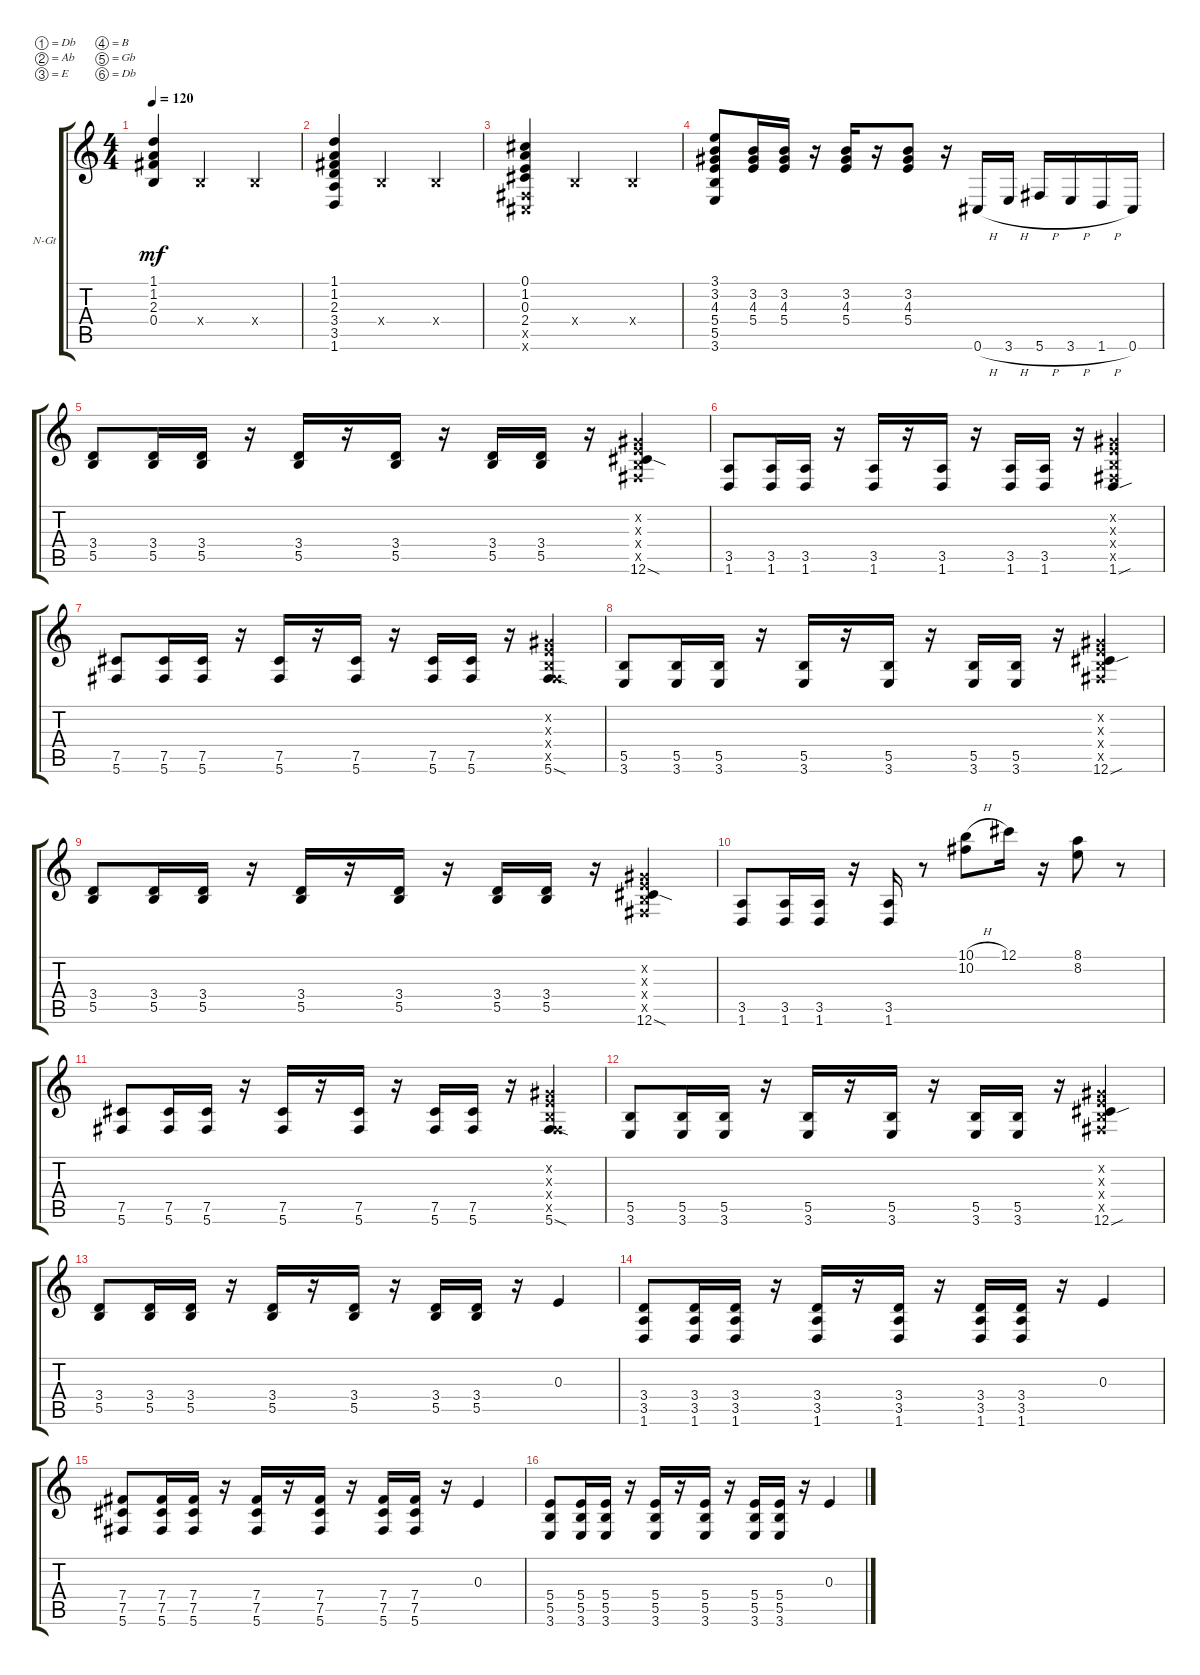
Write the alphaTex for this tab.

\defaultSystemsLayout 4
\bracketExtendMode groupsimilarinstruments
\firstSystemTrackNameOrientation horizontal
\otherSystemsTrackNameOrientation horizontal
\track ("Nylon Guitar" "N-Gt") {instrument acousticguitarnylon}
\staff {score tabs}
\tuning (Db4 Ab3 E3 B2 Gb2 Db2)
\ts (4 4)
\tempo 120
\clef g2
\ks c
(2.3 1.2 1.1 0.4).4{dy mf} 0.4{x}.2 0.4{x}.4 |
(2.3 1.2 1.1 3.4 1.6 3.5).4 0.4{x}.2 0.4{x}.4 |
(0.3 1.2 0.1 2.4 0.5{x} 0.6{x}).4 0.4{x}.2 0.4{x}.4 |
(4.3 3.2 3.1 5.4 3.6 5.5).8 (3.2 4.3 5.4).16 (3.2 4.3 5.4).16 r.16 (3.2 4.3 5.4).16 r.16 (3.2 4.3 5.4).8 r.16 0.6{h}.16 3.6{h}.16 5.6{h}.16 3.6{h}.16 1.6{h}.16 0.6.16 |
(5.5 3.4).8 (5.5 3.4).16 (5.5 3.4).16 r.16 (5.5 3.4).16 r.16 (5.5 3.4).16 r.16 (5.5 3.4).16 (5.5 3.4).16 r.16 (12.6{sod} 0.5{x} 0.4{x} 0.3{x} 0.2{x}).4 |
(3.5 1.6).8 (3.5 1.6).16 (3.5 1.6).16 r.16 (3.5 1.6).16 r.16 (3.5 1.6).16 r.16 (3.5 1.6).16 (3.5 1.6).16 r.16 (1.6{sou} 0.5{x} 0.4{x} 0.3{x} 0.2{x}).4 |
(7.5 5.6).8 (7.5 5.6).16 (7.5 5.6).16 r.16 (7.5 5.6).16 r.16 (7.5 5.6).16 r.16 (7.5 5.6).16 (7.5 5.6).16 r.16 (5.6{sod} 0.5{x} 0.4{x} 0.3{x} 0.2{x}).4 |
(5.5 3.6).8 (5.5 3.6).16 (5.5 3.6).16 r.16 (5.5 3.6).16 r.16 (5.5 3.6).16 r.16 (5.5 3.6).16 (5.5 3.6).16 r.16 (12.6{sou} 0.5{x} 0.4{x} 0.3{x} 0.2{x}).4 |
(5.5 3.4).8 (5.5 3.4).16 (5.5 3.4).16 r.16 (5.5 3.4).16 r.16 (5.5 3.4).16 r.16 (5.5 3.4).16 (5.5 3.4).16 r.16 (12.6{sod} 0.5{x} 0.4{x} 0.3{x} 0.2{x}).4 |
(3.5 1.6).8 (3.5 1.6).16 (3.5 1.6).16 r.16 (3.5 1.6).16 r.8 (10.1{h} 10.2).8 12.1.16 r.16 (8.1 8.2).8 r.8 |
(7.5 5.6).8 (7.5 5.6).16 (7.5 5.6).16 r.16 (7.5 5.6).16 r.16 (7.5 5.6).16 r.16 (7.5 5.6).16 (7.5 5.6).16 r.16 (5.6{sod} 0.5{x} 0.4{x} 0.3{x} 0.2{x}).4 |
(5.5 3.6).8 (5.5 3.6).16 (5.5 3.6).16 r.16 (5.5 3.6).16 r.16 (5.5 3.6).16 r.16 (5.5 3.6).16 (5.5 3.6).16 r.16 (12.6{sou} 0.5{x} 0.4{x} 0.3{x} 0.2{x}).4 |
(5.5 3.4).8 (5.5 3.4).16 (5.5 3.4).16 r.16 (5.5 3.4).16 r.16 (5.5 3.4).16 r.16 (5.5 3.4).16 (5.5 3.4).16 r.16 0.3.4 |
(3.5 1.6 3.4).8 (3.5 1.6 3.4).16 (3.5 1.6 3.4).16 r.16 (3.5 1.6 3.4).16 r.16 (3.5 1.6 3.4).16 r.16 (3.5 1.6 3.4).16 (3.5 1.6 3.4).16 r.16 0.3.4 |
(7.5 5.6 7.4).8 (7.5 5.6 7.4).16 (7.5 5.6 7.4).16 r.16 (7.5 5.6 7.4).16 r.16 (7.5 5.6 7.4).16 r.16 (7.5 5.6 7.4).16 (7.5 5.6 7.4).16 r.16 0.3.4 |
(5.5 3.6 5.4).8 (5.5 3.6 5.4).16 (5.5 3.6 5.4).16 r.16 (5.5 3.6 5.4).16 r.16 (5.5 3.6 5.4).16 r.16 (5.5 3.6 5.4).16 (5.5 3.6 5.4).16 r.16 0.3.4
